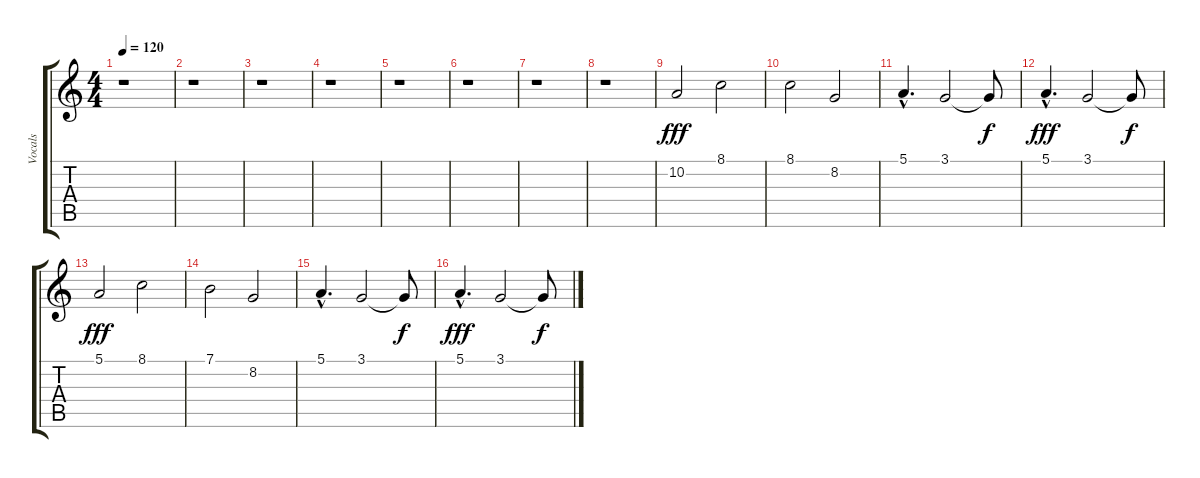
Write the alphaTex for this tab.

\track ("Vocals" "Vocals") {instrument lead3calliope}
\staff {score tabs}
\tuning (E4 B3 G3 D3 A2 D2) {hide}
\ts (4 4)
\tempo 120
\clef g2
\ks c
r.1{dy fff instrument lead3calliope} |
r.1 |
r.1 |
r.1 |
r.1 |
r.1 |
r.1 |
r.1 |
10.2.2 8.1.2 |
8.1.2 8.2.2 |
5.1{hac}.4{d} 3.1.2 3.1{t}.8{dy f} |
5.1{hac}.4{d dy fff} 3.1.2 3.1{t}.8{dy f} |
5.1.2{dy fff} 8.1.2 |
7.1.2 8.2.2 |
5.1{hac}.4{d} 3.1.2 3.1{t}.8{dy f} |
5.1{hac}.4{d dy fff} 3.1.2 3.1{t}.8{dy f}
